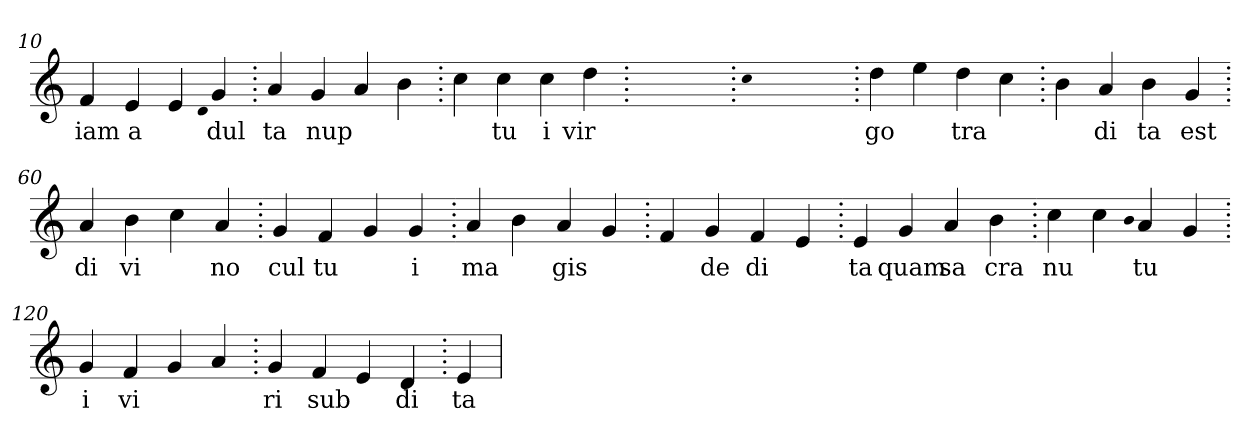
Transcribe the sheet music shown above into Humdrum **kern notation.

**kern	**text
*part1	*part1
*staff1	*staff1
*clefG2	*
=10.	=10.
4f	iam
4e	a
4e	.
qqd	.
4g	dul
=20.	=20.
4a	ta
4g	nup
4a	.
4b	.
=30.	=30.
4cc	.
4cc	tu
4cc	i
4dd	vir
=40.	=40.
1ryy	.
=40.	=40.
qqcc	.
1ryy	.
=40.	=40.
4dd	go
4ee	.
4dd	tra
4cc	.
=50.	=50.
4b	.
4a	di
4b	ta
4g	est
=60.	=60.
4a	di
4b	vi
4cc	.
4a	no
=70.	=70.
4g	cul
4f	tu
4g	.
4g	i
=80.	=80.
4a	ma
4b	.
4a	gis
4g	.
=90.	=90.
4f	.
4g	de
4f	di
4e	.
=100.	=100.
4e	ta
4g	quam
4a	sa
4b	cra
=110.	=110.
4cc	nu
4cc	.
qqb	.
4a	tu
4g	.
=120.	=120.
4g	i
4f	vi
4g	.
4a	.
=130.	=130.
4g	ri
4f	sub
4e	.
4d	di
=140.	=140.
4e	ta
=	=
*-	*-
